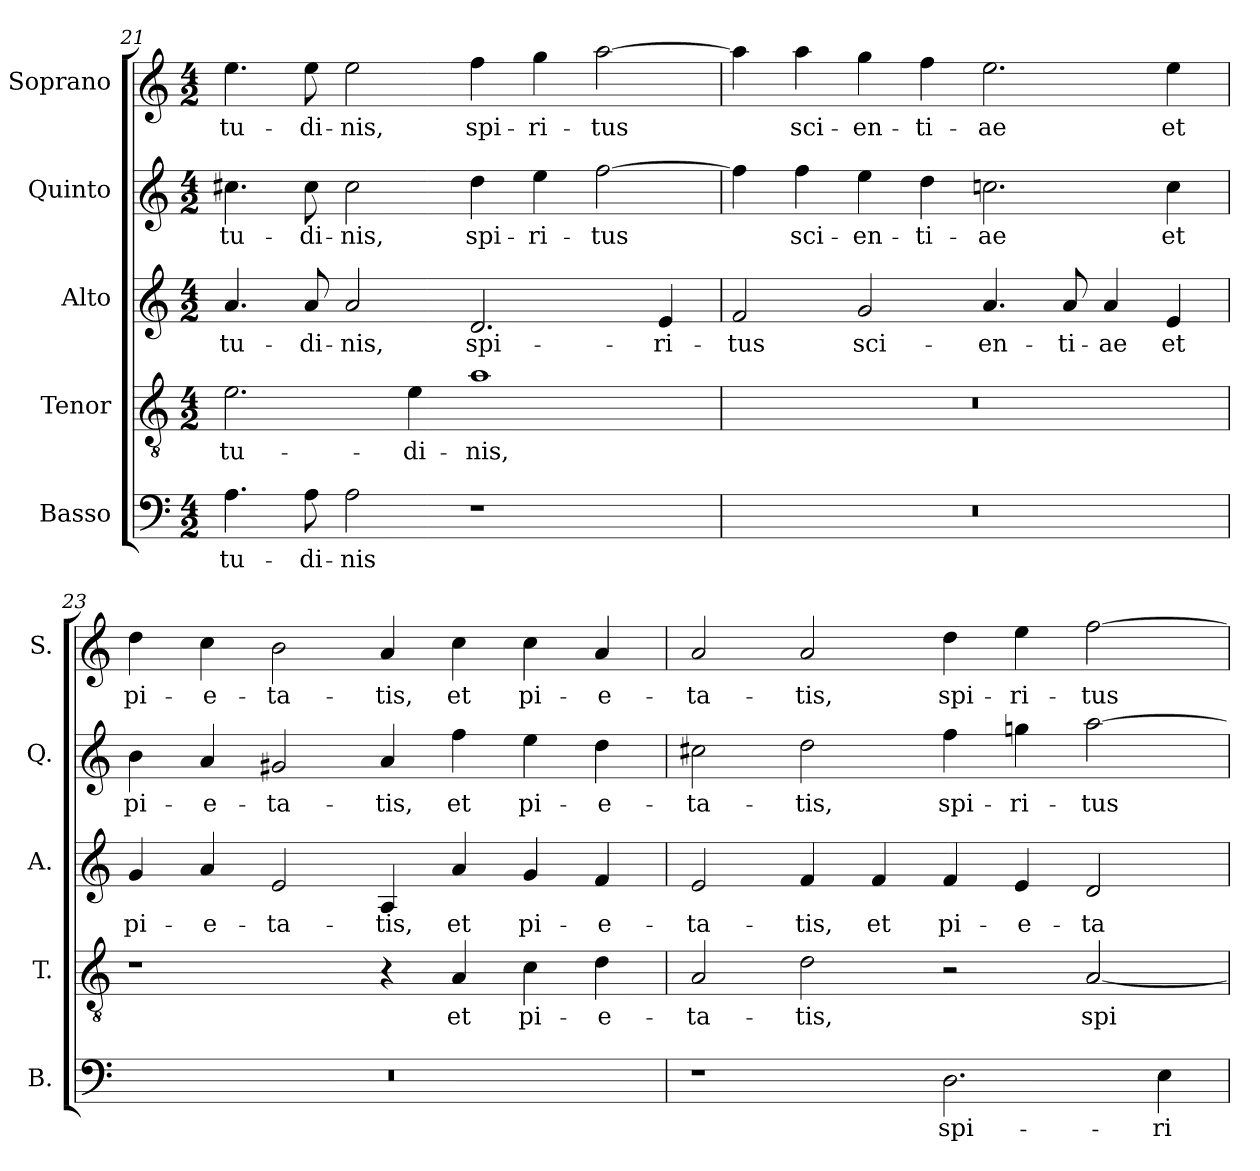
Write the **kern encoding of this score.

**kern	**text	**kern	**text	**kern	**text	**kern	**text	**kern	**text
*part5	*part5	*part4	*part4	*part3	*part3	*part2	*part2	*part1	*part1
*staff5	*staff5	*staff4	*staff4	*staff3	*staff3	*staff2	*staff2	*staff1	*staff1
*I"Basso	*	*I"Tenor	*	*I"Alto	*	*I"Quinto	*	*I"Soprano	*
*I'B.	*	*I'T.	*	*I'A.	*	*I'Q.	*	*I'S.	*
*clefF4	*	*clefGv2	*	*clefG2	*	*clefG2	*	*clefG2	*
*	*	*ITrd7c12	*	*	*	*	*	*	*
*k[]	*	*k[]	*	*k[]	*	*k[]	*	*k[]	*
*C:	*	*C:	*	*C:	*	*C:	*	*C:	*
*M4/2	*	*M4/2	*	*M4/2	*	*M4/2	*	*M4/2	*
=21	=21	=21	=21	=21	=21	=21	=21	=21	=21
!	!LO:LY:b:color=#000000	!	!	!	!	!	!	!	!
!	!	!	!LO:LY:b:color=#000000	!	!	!	!	!	!
!	!	!	!	!	!LO:LY:b:color=#000000	!	!	!	!
!	!	!	!	!	!	!	!LO:LY:b:color=#000000	!	!
!	!	!	!	!	!	!	!	!	!LO:LY:b:color=#000000
4.Ai\	-tu-	2.Ei\	-tu-	4.ai/	-tu-	4.cc#Xi\	-tu-	4.eei\	-tu-
!	!LO:LY:b:color=#000000	!	!	!	!	!	!	!	!
!	!	!	!	!	!LO:LY:b:color=#000000	!	!	!	!
!	!	!	!	!	!	!	!LO:LY:b:color=#000000	!	!
!	!	!	!	!	!	!	!	!	!LO:LY:b:color=#000000
8Ai\	-di-	.	.	8ai/	-di-	8cc#i\	-di-	8eei\	-di-
!	!LO:LY:b:color=#000000	!	!	!	!	!	!	!	!
!	!	!	!	!	!LO:LY:b:color=#000000	!	!	!	!
!	!	!	!	!	!	!	!LO:LY:b:color=#000000	!	!
!	!	!	!	!	!	!	!	!	!LO:LY:b:color=#000000
2Ai\	-nis	.	.	2ai/	-nis,	2cc#i\	-nis,	2eei\	-nis,
!	!	!	!LO:LY:b:color=#000000	!	!	!	!	!	!
.	.	4Ei\	-di-	.	.	.	.	.	.
!	!	!	!LO:LY:b:color=#000000	!	!	!	!	!	!
!	!	!	!	!	!LO:LY:b:color=#000000	!	!	!	!
!	!	!	!	!	!	!	!LO:LY:b:color=#000000	!	!
!	!	!	!	!	!	!	!	!	!LO:LY:b:color=#000000
1r	.	1Ai	-nis,	2.di/	spi-	4ddi\	spi-	4ffi\	spi-
!	!	!	!	!	!	!	!LO:LY:b:color=#000000	!	!
!	!	!	!	!	!	!	!	!	!LO:LY:b:color=#000000
.	.	.	.	.	.	4eei\	-ri-	4ggi\	-ri-
!	!	!	!	!	!	!	!LO:LY:b:color=#000000	!	!
!	!	!	!	!	!	!	!	!	!LO:LY:b:color=#000000
.	.	.	.	.	.	[2ffi\	-tus	[2aai\	-tus
!	!	!	!	!	!LO:LY:b:color=#000000	!	!	!	!
.	.	.	.	4ei/	-ri-	.	.	.	.
!!LO:LB:g=z
=22	=22	=22	=22	=22	=22	=22	=22	=22	=22
!LO:N:vis=1	!	!LO:N:vis=1	!	!	!	!	!	!	!
!	!	!	!	!	!LO:LY:b:color=#000000	!	!	!	!
0r	.	0r	.	2fi/	-tus	4ffi\]	.	4aai\]	.
!	!	!	!	!	!	!	!LO:LY:b:color=#000000	!	!
!	!	!	!	!	!	!	!	!	!LO:LY:b:color=#000000
.	.	.	.	.	.	4ffi\	sci-	4aai\	sci-
!	!	!	!	!	!LO:LY:b:color=#000000	!	!	!	!
!	!	!	!	!	!	!	!LO:LY:b:color=#000000	!	!
!	!	!	!	!	!	!	!	!	!LO:LY:b:color=#000000
.	.	.	.	2gi/	sci-	4eei\	-en-	4ggi\	-en-
!	!	!	!	!	!	!	!LO:LY:b:color=#000000	!	!
!	!	!	!	!	!	!	!	!	!LO:LY:b:color=#000000
.	.	.	.	.	.	4ddi\	-ti-	4ffi\	-ti-
!	!	!	!	!	!LO:LY:b:color=#000000	!	!	!	!
!	!	!	!	!	!	!	!LO:LY:b:color=#000000	!	!
!	!	!	!	!	!	!	!	!	!LO:LY:b:color=#000000
.	.	.	.	4.ai/	-en-	2.ccni\	-ae	2.eei\	-ae
!	!	!	!	!	!LO:LY:b:color=#000000	!	!	!	!
.	.	.	.	8ai/	-ti-	.	.	.	.
!	!	!	!	!	!LO:LY:b:color=#000000	!	!	!	!
.	.	.	.	4ai/	-ae	.	.	.	.
!	!	!	!	!	!LO:LY:b:color=#000000	!	!	!	!
!	!	!	!	!	!	!	!LO:LY:b:color=#000000	!	!
!	!	!	!	!	!	!	!	!	!LO:LY:b:color=#000000
.	.	.	.	4ei/	et	4cci\	et	4eei\	et
=23	=23	=23	=23	=23	=23	=23	=23	=23	=23
!LO:N:vis=1	!	!	!	!	!	!	!	!	!
!	!	!	!	!	!LO:LY:b:color=#000000	!	!	!	!
!	!	!	!	!	!	!	!LO:LY:b:color=#000000	!	!
!	!	!	!	!	!	!	!	!	!LO:LY:b:color=#000000
0r	.	1r	.	4gi/	pi-	4bi\	pi-	4ddi\	pi-
!	!	!	!	!	!LO:LY:b:color=#000000	!	!	!	!
!	!	!	!	!	!	!	!LO:LY:b:color=#000000	!	!
!	!	!	!	!	!	!	!	!	!LO:LY:b:color=#000000
.	.	.	.	4ai/	-e-	4ai/	-e-	4cci\	-e-
!	!	!	!	!	!LO:LY:b:color=#000000	!	!	!	!
!	!	!	!	!	!	!	!LO:LY:b:color=#000000	!	!
!	!	!	!	!	!	!	!	!	!LO:LY:b:color=#000000
.	.	.	.	2ei/	-ta-	2g#Xi/	-ta-	2bi\	-ta-
!	!	!	!	!	!LO:LY:b:color=#000000	!	!	!	!
!	!	!	!	!	!	!	!LO:LY:b:color=#000000	!	!
!	!	!	!	!	!	!	!	!	!LO:LY:b:color=#000000
.	.	4r	.	4Ai/	-tis,	4ai/	-tis,	4ai/	-tis,
!	!	!	!LO:LY:b:color=#000000	!	!	!	!	!	!
!	!	!	!	!	!LO:LY:b:color=#000000	!	!	!	!
!	!	!	!	!	!	!	!LO:LY:b:color=#000000	!	!
!	!	!	!	!	!	!	!	!	!LO:LY:b:color=#000000
.	.	4AAi/	et	4ai/	et	4ffi\	et	4cci\	et
!	!	!	!LO:LY:b:color=#000000	!	!	!	!	!	!
!	!	!	!	!	!LO:LY:b:color=#000000	!	!	!	!
!	!	!	!	!	!	!	!LO:LY:b:color=#000000	!	!
!	!	!	!	!	!	!	!	!	!LO:LY:b:color=#000000
.	.	4Ci\	pi-	4gi/	pi-	4eei\	pi-	4cci\	pi-
!	!	!	!LO:LY:b:color=#000000	!	!	!	!	!	!
!	!	!	!	!	!LO:LY:b:color=#000000	!	!	!	!
!	!	!	!	!	!	!	!LO:LY:b:color=#000000	!	!
!	!	!	!	!	!	!	!	!	!LO:LY:b:color=#000000
.	.	4Di\	-e-	4fi/	-e-	4ddi\	-e-	4ai/	-e-
=24	=24	=24	=24	=24	=24	=24	=24	=24	=24
!	!	!	!LO:LY:b:color=#000000	!	!	!	!	!	!
!	!	!	!	!	!LO:LY:b:color=#000000	!	!	!	!
!	!	!	!	!	!	!	!LO:LY:b:color=#000000	!	!
!	!	!	!	!	!	!	!	!	!LO:LY:b:color=#000000
1r	.	2AAi/	-ta-	2ei/	-ta-	2cc#Xi\	-ta-	2ai/	-ta-
!	!	!	!LO:LY:b:color=#000000	!	!	!	!	!	!
!	!	!	!	!	!LO:LY:b:color=#000000	!	!	!	!
!	!	!	!	!	!	!	!LO:LY:b:color=#000000	!	!
!	!	!	!	!	!	!	!	!	!LO:LY:b:color=#000000
.	.	2Di\	-tis,	4fi/	-tis,	2ddi\	-tis,	2ai/	-tis,
!	!	!	!	!	!LO:LY:b:color=#000000	!	!	!	!
.	.	.	.	4fi/	et	.	.	.	.
!	!LO:LY:b:color=#000000	!	!	!	!	!	!	!	!
!	!	!	!	!	!LO:LY:b:color=#000000	!	!	!	!
!	!	!	!	!	!	!	!LO:LY:b:color=#000000	!	!
!	!	!	!	!	!	!	!	!	!LO:LY:b:color=#000000
2.Di\	spi-	2r	.	4fi/	pi-	4ffi\	spi-	4ddi\	spi-
!	!	!	!	!	!LO:LY:b:color=#000000	!	!	!	!
!	!	!	!	!	!	!	!LO:LY:b:color=#000000	!	!
!	!	!	!	!	!	!	!	!	!LO:LY:b:color=#000000
.	.	.	.	4ei/	-e-	4ggni\	-ri-	4eei\	-ri-
!	!	!	!LO:LY:b:color=#000000	!	!	!	!	!	!
!	!	!	!	!	!LO:LY:b:color=#000000	!	!	!	!
!	!	!	!	!	!	!	!LO:LY:b:color=#000000	!	!
!	!	!	!	!	!	!	!	!	!LO:LY:b:color=#000000
.	.	[2AAi/	spi-	2di/	-ta-	[2aai\	-tus	[2ffi\	-tus
!	!LO:LY:b:color=#000000	!	!	!	!	!	!	!	!
4Ei\	-ri-	.	.	.	.	.	.	.	.
=	=	=	=	=	=	=	=	=	=
*-	*-	*-	*-	*-	*-	*-	*-	*-	*-
